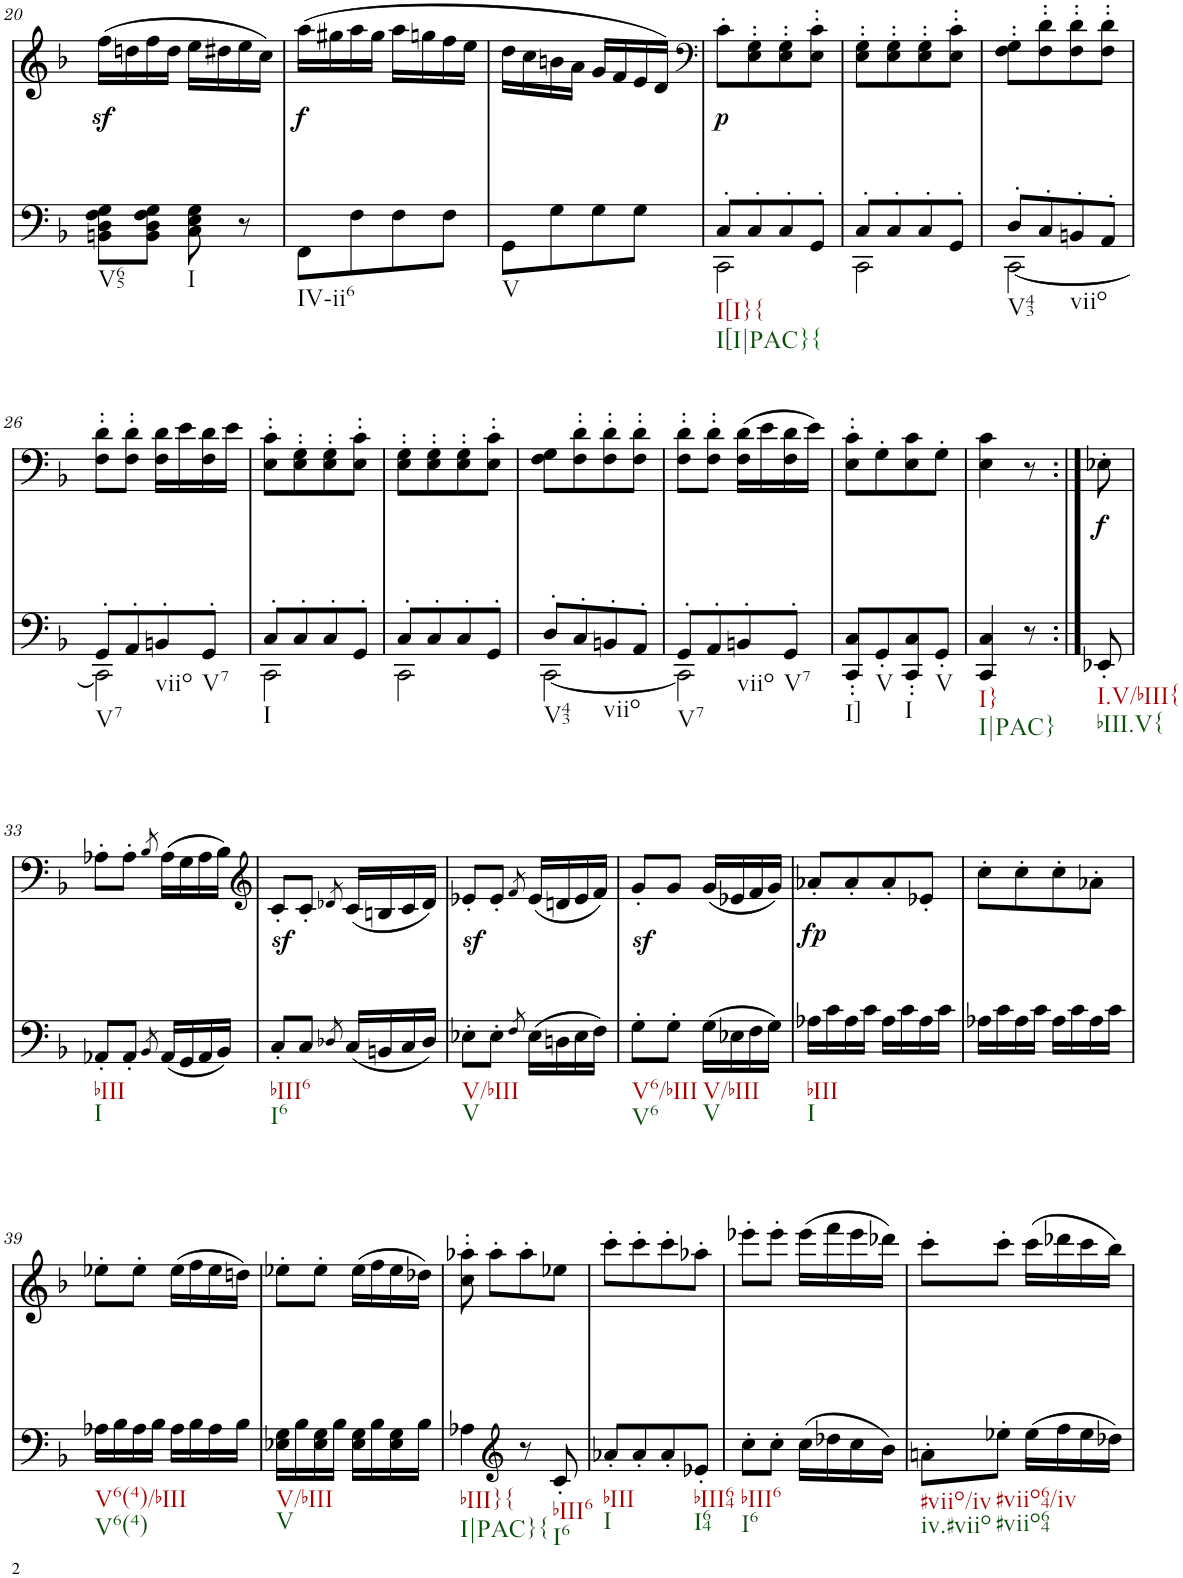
**kern	**kern	**text	**dynam
*part2	*part1	*part1	*part1
*staff2	*staff1	*staff1	*staff1
*I"piano	*I"piano	*	*
*I'Pno	*I'Pno	*	*
!!LO:PB:g=z
*clefF4	*clefG2	*	*
*k[b-]	*k[b-]	*	*
*F:	*F:	*	*
*M2/4	*M2/4	*	*
=20	=20	=20	=20
!LO:TX:b:t=V65	!	!	!
8BBn\ 8D\ 8F\ 8G\L	(16ffz<\LL	.	.
.	16ddn\	.	.
8BB\ 8D\ 8F\ 8G\J	16ff\	.	.
.	16dd\JJ	.	.
!LO:TX:b:t=I	!	!	!
8C\ 8E\ 8G\	16ee\LL	.	.
.	16dd#X\	.	.
8r	16ee\	.	.
.	16cc\JJ)	.	.
=21	=21	=21	=21
!LO:TX:b:t=IV-ii6	!	!	!
!	!	!LO:LY:b	!LO:DY:b
8FF\L	(16aa\LL	f	f
.	16gg#X\	.	.
8F\	16aa\	.	.
.	16gg#\JJ	.	.
8F\	16aa\LL	.	.
.	16ggn\	.	.
8F\J	16ff\	.	.
.	16ee\JJ	.	.
=22	=22	=22	=22
!LO:TX:b:t=V	!	!	!
8GG\L	16dd\LL	.	.
.	16cc\	.	.
8G\	16bn\	.	.
.	16a\JJ	.	.
8G\	16g/LL	.	.
.	16f/	.	.
8G\J	16e/	.	.
.	16d/JJ)	.	.
=23	=23	=23	=23
*	*clefF4	*	*
*^	*	*	*
!LO:TX:b:t=I[I}{	!	!	!	!
!LO:TX:b:t=I[I|PAC}{	!	!	!	!
!	!	!	!	!LO:DY:b
8C'/L	2CC\	8c'\L	.	p
!	!	!	!LO:LY:b	!
8C'/	.	8E\' 8G\'	p	.
8C'/	.	8E\' 8G\'	.	.
8GG'/J	.	8E\' 8c\'J	.	.
=24	=24	=24	=24	=24
8C'/L	2CC\	8E\' 8G\'L	.	.
8C'/	.	8E\' 8G\'	.	.
8C'/	.	8E\' 8G\'	.	.
8GG'/J	.	8E\' 8c\'J	.	.
=25	=25	=25	=25	=25
!LO:TX:b:t=V43	!	!	!	!
8D'/L	[2CC\	8F\' 8G\'L	.	.
8C'/	.	8F\' 8d\'	.	.
!LO:TX:b:t=viio	!	!	!	!
8BBn'/	.	8F\' 8d\'	.	.
8AA'/J	.	8F\' 8d\'J	.	.
!!LO:LB:g=z
=26	=26	=26	=26	=26
!LO:TX:b:t=V7	!	!	!	!
8GG'/L	2CC\]	8F\' 8d\'L	.	.
8AA'/	.	8F\' 8d\'J	.	.
!LO:TX:b:t=viio	!	!	!	!
8BBn'/	.	16F\ 16d\LL	.	.
.	.	16e\	.	.
!LO:TX:b:t=V7	!	!	!	!
8GG'/J	.	16F\ 16d\	.	.
.	.	16e\JJ	.	.
=27	=27	=27	=27	=27
!LO:TX:b:t=I	!	!	!	!
8C'/L	2CC\	8E\' 8c\'L	.	.
8C'/	.	8E\' 8G\'	.	.
8C'/	.	8E\' 8G\'	.	.
8GG'/J	.	8E\' 8c\'J	.	.
=28	=28	=28	=28	=28
8C'/L	2CC\	8E\' 8G\'L	.	.
8C'/	.	8E\' 8G\'	.	.
8C'/	.	8E\' 8G\'	.	.
8GG'/J	.	8E\' 8c\'J	.	.
=29	=29	=29	=29	=29
!LO:TX:b:t=V43	!	!	!	!
8D'/L	[2CC\	8F\ 8G\L	.	.
8C'/	.	8F\' 8d\'	.	.
!LO:TX:b:t=viio	!	!	!	!
8BBn'/	.	8F\' 8d\'	.	.
8AA'/J	.	8F\' 8d\'J	.	.
=30	=30	=30	=30	=30
!LO:TX:b:t=V7	!	!	!	!
8GG'/L	2CC\]	8F\' 8d\'L	.	.
8AA'/	.	8F\' 8d\'J	.	.
!LO:TX:b:t=viio	!	!	!	!
8BBn'/	.	(16F\ 16d\LL	.	.
.	.	16e\	.	.
!LO:TX:b:t=V7	!	!	!	!
8GG'/J	.	16F\ 16d\	.	.
.	.	16e\JJ)	.	.
*v	*v	*	*	*
=31	=31	=31	=31
!LO:TX:b:t=I]	!	!	!
8CC/' 8C/'L	8E\' 8c\'L	.	.
!LO:TX:b:t=V	!	!	!
8GG'/	8G'\	.	.
!LO:TX:b:t=I	!	!	!
8CC/' 8C/'	8E\ 8c\	.	.
!LO:TX:b:t=V	!	!	!
8GG'/J	8G'\J	.	.
=32	=32	=32	=32
!LO:TX:b:t=I}	!	!	!
!LO:TX:b:t=I|PAC}	!	!	!
4CC/ 4C/	4E\ 4c\	.	.
8r	8r	.	.
=32X1:|!	=32X1:|!	=32X1:|!	=32X1:|!
!LO:TX:b:t=I.V/bIII{	!	!	!
!LO:TX:b:t=bIII.V{	!	!	!
!	!	!LO:LY:b	!LO:DY:b
8EE-X'/	8E-X'\	f	f
!!LO:LB:g=z
=33	=33	=33	=33
!LO:TX:b:t=bIII	!	!	!
!LO:TX:b:t=I	!	!	!
8AA-X'/L	8A-X'\L	.	.
8AA-'/J	8A-'\J	.	.
8qBB-/	8qB-/	.	.
(16AA-/LL	(16A-\LL	.	.
16GG/	16G\	.	.
16AA-/	16A-\	.	.
16BB-/JJ)	16B-\JJ)	.	.
=34	=34	=34	=34
*	*clefG2	*	*
!LO:TX:b:t=bIII6	!	!	!
!LO:TX:b:t=I6	!	!	!
8C'/L	8cz<'/L	.	.
8C/J	8c'/J	.	.
8qD-X/	8qd-X/	.	.
(16C/LL	(16c/LL	.	.
16BBn/	16Bn/	.	.
16C/	16c/	.	.
16D-/JJ)	16d-/JJ)	.	.
=35	=35	=35	=35
!LO:TX:b:t=V/bIII	!	!	!
!LO:TX:b:t=V	!	!	!
8E-X'\L	8e-Xz<'/L	.	.
8E-'\J	8e-'/J	.	.
8qF/	8qf/	.	.
(16E-\LL	(16e-/LL	.	.
16Dn\	16dn/	.	.
16E-\	16e-/	.	.
16F\JJ)	16f/JJ)	.	.
=36	=36	=36	=36
!LO:TX:b:t=V6/bIII	!	!	!
!LO:TX:b:t=V6	!	!	!
8G'\L	8gz<'/L	.	.
8G'\J	8g/J	.	.
!LO:TX:b:t=V/bIII	!	!	!
!LO:TX:b:t=V	!	!	!
(16G\LL	(16g/LL	.	.
16E-X\	16e-X/	.	.
16F\	16f/	.	.
16G\JJ)	16g/JJ)	.	.
=37	=37	=37	=37
!LO:TX:b:t=bIII	!	!	!
!LO:TX:b:t=I	!	!	!
!	!	!	!LO:DY:b
16A-X\LL	8a-X'/L	.	fp
16c\	.	.	.
16A-\	8a-'/	.	.
16c\JJ	.	.	.
16A-\LL	8a-'/	.	.
16c\	.	.	.
16A-\	8e-X'/J	.	.
16c\JJ	.	.	.
=38	=38	=38	=38
16A-X\LL	8cc'\L	.	.
16c\	.	.	.
16A-\	8cc'\	.	.
16c\JJ	.	.	.
16A-\LL	8cc'\	.	.
16c\	.	.	.
16A-\	8a-X'\J	.	.
16c\JJ	.	.	.
!!LO:LB:g=z
=39	=39	=39	=39
!LO:TX:b:t=V6(4)/bIII	!	!	!
!LO:TX:b:t=V6(4)	!	!	!
16A-X\LL	8ee-X'\L	.	.
16B-\	.	.	.
16A-\	8ee-'\J	.	.
16B-\JJ	.	.	.
16A-\LL	(16ee-\LL	.	.
16B-\	16ff\	.	.
16A-\	16ee-\	.	.
16B-\JJ	16ddn\JJ)	.	.
=40	=40	=40	=40
!LO:TX:b:t=V/bIII	!	!	!
!LO:TX:b:t=V	!	!	!
16E-X\ 16G\LL	8ee-X'\L	.	.
16B-\	.	.	.
16E-\ 16G\	8ee-'\J	.	.
16B-\JJ	.	.	.
16E-\ 16G\LL	(16ee-\LL	.	.
16B-\	16ff\	.	.
16E-\ 16G\	16ee-\	.	.
16B-\JJ	16dd-X\JJ)	.	.
=41	=41	=41	=41
!LO:TX:b:t=bIII}{	!	!	!
!LO:TX:b:t=I|PAC}{	!	!	!
4A-X\	8cc\' 8aa-X\'	.	.
.	8aa-'\L	.	.
*clefG2	*	*	*
8r	8aa-'\	.	.
!LO:TX:b:t=bIII6	!	!	!
!LO:TX:b:t=I6	!	!	!
8c'/	8ee-X\J	.	.
=42	=42	=42	=42
!LO:TX:b:t=bIII	!	!	!
!LO:TX:b:t=I	!	!	!
8a-X'/L	8ccc'\L	.	.
8a-'/	8ccc'\	.	.
8a-'/	8ccc'\	.	.
!LO:TX:b:t=bIII64	!	!	!
!LO:TX:b:t=I64	!	!	!
8e-X'/J	8aa-X'\J	.	.
=43	=43	=43	=43
!LO:TX:b:t=bIII6	!	!	!
!LO:TX:b:t=I6	!	!	!
8cc'\L	8eee-X'\L	.	.
8cc'\J	8eee-'\J	.	.
(16cc\LL	(16eee-\LL	.	.
16dd-X\	16fff\	.	.
16cc\	16eee-\	.	.
16b-\JJ)	16ddd-X\JJ)	.	.
=44	=44	=44	=44
!LO:TX:b:t=#viio/iv	!	!	!
!LO:TX:b:t=iv.#viio	!	!	!
8an'\L	8ccc'\L	.	.
!LO:TX:b:t=#viio64/iv	!	!	!
!LO:TX:b:t=#viio64	!	!	!
8ee-X'\J	8ccc'\J	.	.
(16ee-\LL	(16ccc\LL	.	.
16ff\	16ddd-X\	.	.
16ee-\	16ccc\	.	.
16dd-X\JJ)	16bb-\JJ)	.	.
=	=	=	=
*-	*-	*-	*-
